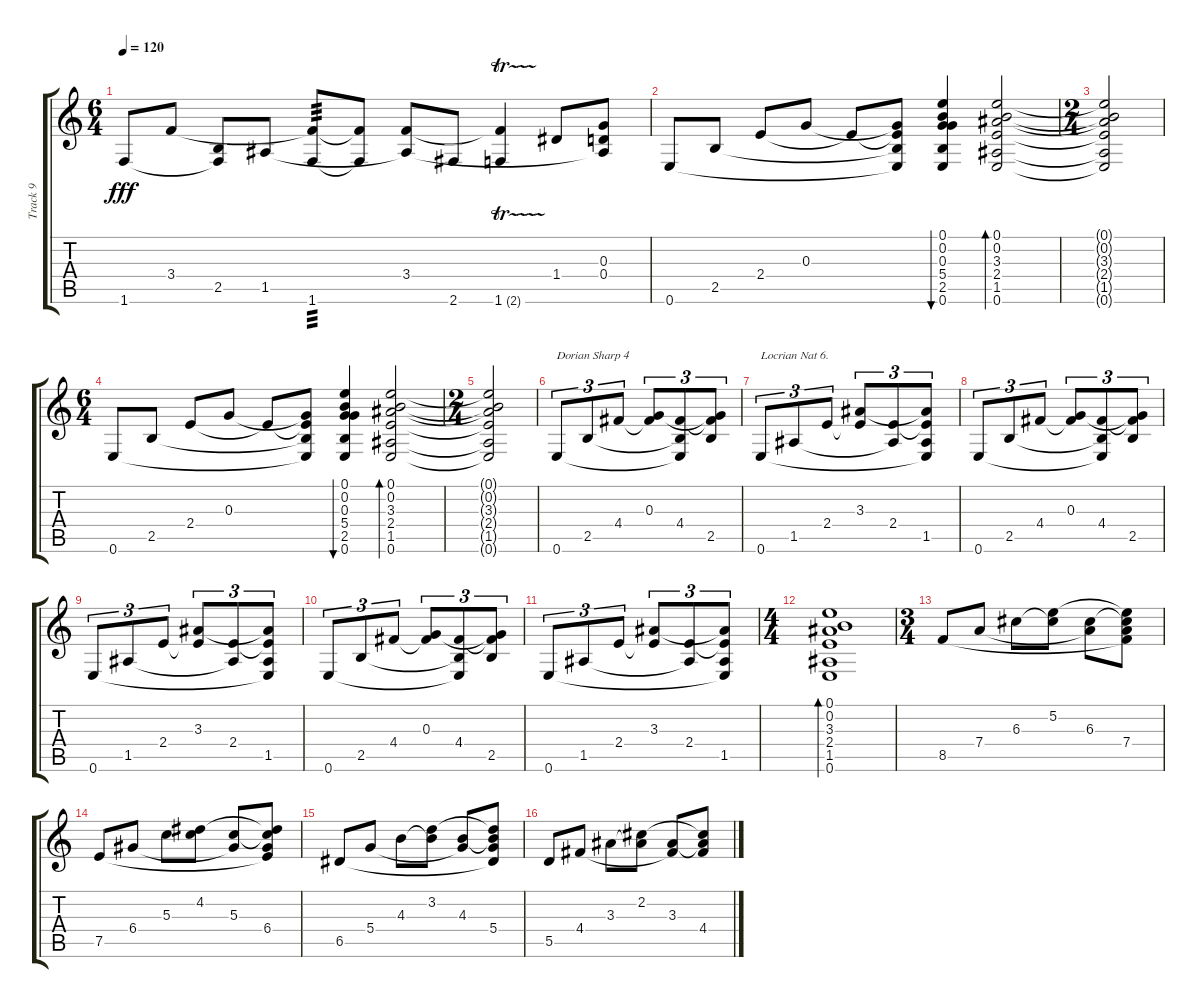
\track ("Track 9" "Track 9") {instrument acousticguitarnylon}
\staff {score tabs}
\tuning (E4 B3 G3 D3 A2 E2) {hide}
\ts (6 4)
\tempo 120
\clef g2
\ks c
1.6.8{dy fff} 3.4.8 (2.5 1.6{t}).8 1.5.8 (3.4{t} 1.6).8{tp 3} (3.4{t} 1.6{t}).8 (3.4 1.5{t}).8 2.6.8 (3.4{t} 1.6{tr (2 32)}).4 1.4.8 (0.3{t} 0.4 1.5{t}).8 |
0.6.8 2.5.8 2.4.8 0.3.8 2.4{t}.8 (0.3{t} 2.4{t} 2.5{t} 0.6{t}).8 (0.1 0.2 0.3 5.4 2.5 0.6).4{bu 480} (0.1 0.2 3.3 2.4 1.5 0.6).2{bd 480} |
\ts (2 4)
(0.1{t} 0.2{t} 3.3{t} 2.4{t} 1.5{t} 0.6{t}).2 |
\ts (6 4)
0.6.8 2.5.8 2.4.8 0.3.8 2.4{t}.8 (0.3{t} 2.4{t} 2.5{t} 0.6{t}).8 (0.1 0.2 0.3 5.4 2.5 0.6).4{bu 480} (0.1 0.2 3.3 2.4 1.5 0.6).2{bd 480} |
\ts (2 4)
(0.1{t} 0.2{t} 3.3{t} 2.4{t} 1.5{t} 0.6{t}).2 |
0.6.8{tu (3 2) txt "Dorian Sharp 4"} 2.5.8{tu (3 2)} 4.4.8{tu (3 2)} (0.3 4.4{t}).8{tu (3 2)} (4.4 2.5{t} 0.6{t}).8{tu (3 2)} (0.3{t} 4.4{t} 2.5).8{tu (3 2)} |
0.6.8{tu (3 2) txt "Locrian Nat 6."} 1.5.8{tu (3 2)} 2.4.8{tu (3 2)} (3.3 2.4{t}).8{tu (3 2)} (2.4 1.5{t}).8{tu (3 2)} (3.3{t} 2.4{t} 1.5 0.6{t}).8{tu (3 2)} |
0.6.8{tu (3 2)} 2.5.8{tu (3 2)} 4.4.8{tu (3 2)} (0.3 4.4{t}).8{tu (3 2)} (4.4 2.5{t} 0.6{t}).8{tu (3 2)} (0.3{t} 4.4{t} 2.5).8{tu (3 2)} |
0.6.8{tu (3 2)} 1.5.8{tu (3 2)} 2.4.8{tu (3 2)} (3.3 2.4{t}).8{tu (3 2)} (2.4 1.5{t}).8{tu (3 2)} (3.3{t} 2.4{t} 1.5 0.6{t}).8{tu (3 2)} |
0.6.8{tu (3 2)} 2.5.8{tu (3 2)} 4.4.8{tu (3 2)} (0.3 4.4{t}).8{tu (3 2)} (4.4 2.5{t} 0.6{t}).8{tu (3 2)} (0.3{t} 4.4{t} 2.5).8{tu (3 2)} |
0.6.8{tu (3 2)} 1.5.8{tu (3 2)} 2.4.8{tu (3 2)} (3.3 2.4{t}).8{tu (3 2)} (2.4 1.5{t}).8{tu (3 2)} (3.3{t} 2.4{t} 1.5 0.6{t}).8{tu (3 2)} |
\ts (4 4)
(0.1 0.2 3.3 2.4 1.5 0.6).1{bd 480} |
\ts (3 4)
8.5.8 7.4.8 6.3.8 (5.2 6.3{t}).8 (6.3 7.4{t}).8 (5.2{t} 6.3{t} 7.4 8.5{t}).8 |
7.5.8 6.4.8 5.3.8 (4.2 5.3{t}).8 (5.3 6.4{t}).8 (4.2{t} 5.3{t} 6.4 7.5{t}).8 |
6.5.8 5.4.8 4.3.8 (3.2 4.3{t}).8 (4.3 5.4{t}).8 (3.2{t} 4.3{t} 5.4 6.5{t}).8 |
5.5.8 4.4.8 3.3.8 (2.2 3.3{t}).8 (3.3 4.4{t}).8 (2.2{t} 3.3{t} 4.4).8
